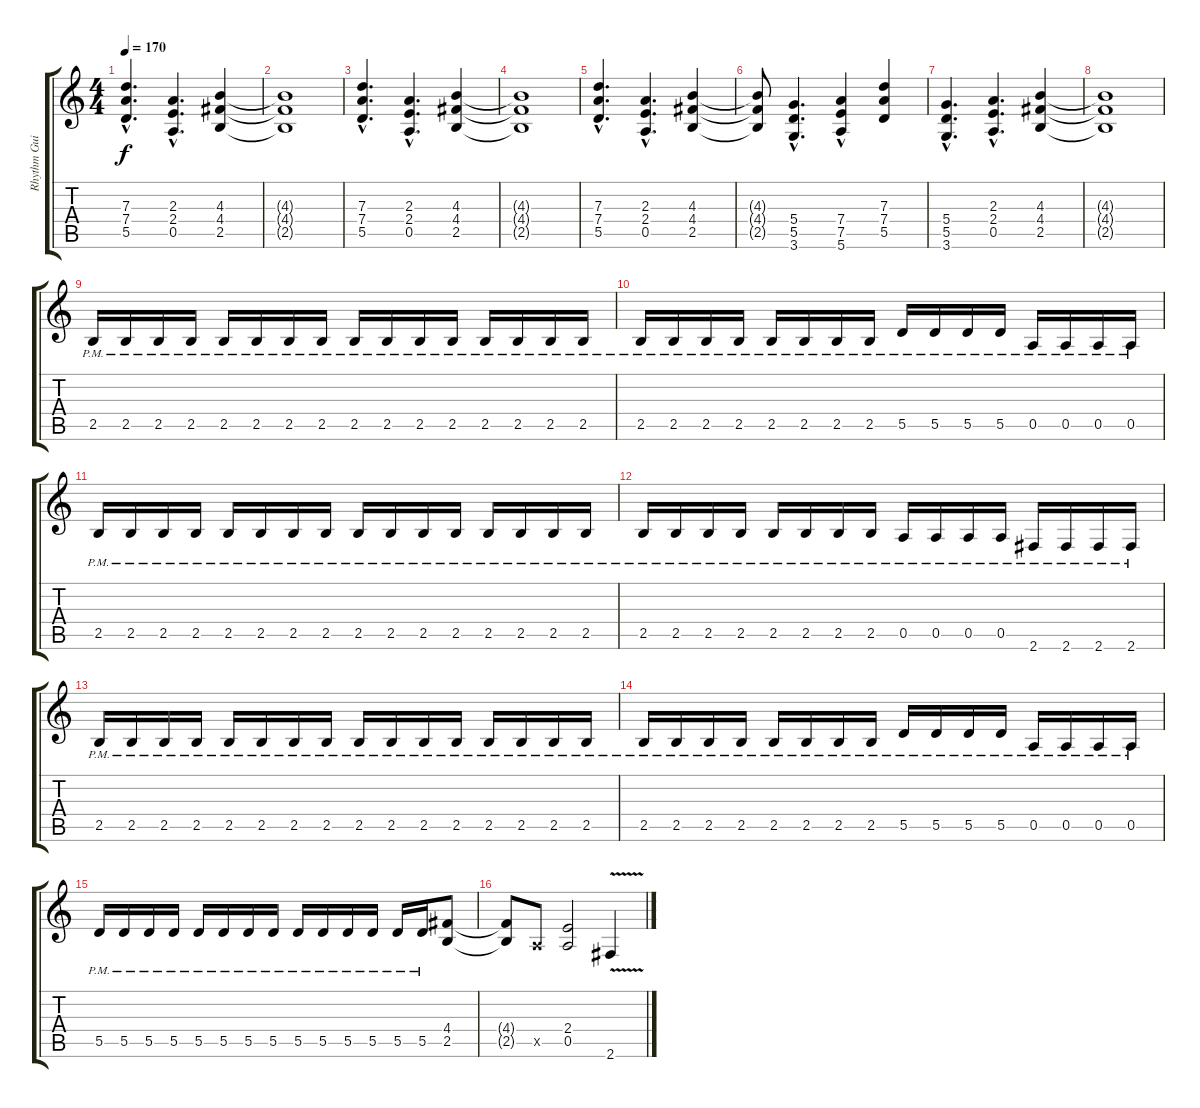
\track ("Rhythm Guitar" "Rhythm Gui") {instrument distortionguitar}
\staff {score tabs}
\tuning (E4 B3 G3 D3 A2 E2) {hide}
\ts (4 4)
\tempo 170
\clef g2
\ks c
(7.3{hac} 7.4{hac} 5.5{hac}).4{d dy f} (2.3{hac} 2.4{hac} 0.5{hac}).4{d} (4.3 4.4 2.5).4 |
(4.3{t} 4.4{t} 2.5{t}).1 |
(7.3{hac} 7.4{hac} 5.5{hac}).4{d} (2.3{hac} 2.4{hac} 0.5{hac}).4{d} (4.3 4.4 2.5).4 |
(4.3{t} 4.4{t} 2.5{t}).1 |
(7.3{hac} 7.4{hac} 5.5{hac}).4{d} (2.3{hac} 2.4{hac} 0.5{hac}).4{d} (4.3 4.4 2.5).4 |
(4.3{t} 4.4{t} 2.5{t}).8 (5.4{hac} 5.5{hac} 3.6{hac}).4{d} (7.4{hac} 7.5 5.6).4 (7.3 7.4 5.5).4 |
(5.4{hac} 5.5{hac} 3.6{hac}).4{d} (2.3{hac} 2.4{hac} 0.5{hac}).4{d} (4.3 4.4 2.5).4 |
(4.3{t} 4.4{t} 2.5{t}).1 |
2.5{pm}.16 2.5{pm}.16 2.5{pm}.16 2.5{pm}.16 2.5{pm}.16 2.5{pm}.16 2.5{pm}.16 2.5{pm}.16 2.5{pm}.16 2.5{pm}.16 2.5{pm}.16 2.5{pm}.16 2.5{pm}.16 2.5{pm}.16 2.5{pm}.16 2.5{pm}.16 |
2.5{pm}.16 2.5{pm}.16 2.5{pm}.16 2.5{pm}.16 2.5{pm}.16 2.5{pm}.16 2.5{pm}.16 2.5{pm}.16 5.5{pm}.16 5.5{pm}.16 5.5{pm}.16 5.5{pm}.16 0.5{pm}.16 0.5{pm}.16 0.5{pm}.16 0.5{pm}.16 |
2.5{pm}.16 2.5{pm}.16 2.5{pm}.16 2.5{pm}.16 2.5{pm}.16 2.5{pm}.16 2.5{pm}.16 2.5{pm}.16 2.5{pm}.16 2.5{pm}.16 2.5{pm}.16 2.5{pm}.16 2.5{pm}.16 2.5{pm}.16 2.5{pm}.16 2.5{pm}.16 |
2.5{pm}.16 2.5{pm}.16 2.5{pm}.16 2.5{pm}.16 2.5{pm}.16 2.5{pm}.16 2.5{pm}.16 2.5{pm}.16 0.5{pm}.16 0.5{pm}.16 0.5{pm}.16 0.5{pm}.16 2.6{pm}.16 2.6{pm}.16 2.6{pm}.16 2.6{pm}.16 |
2.5{pm}.16 2.5{pm}.16 2.5{pm}.16 2.5{pm}.16 2.5{pm}.16 2.5{pm}.16 2.5{pm}.16 2.5{pm}.16 2.5{pm}.16 2.5{pm}.16 2.5{pm}.16 2.5{pm}.16 2.5{pm}.16 2.5{pm}.16 2.5{pm}.16 2.5{pm}.16 |
2.5{pm}.16 2.5{pm}.16 2.5{pm}.16 2.5{pm}.16 2.5{pm}.16 2.5{pm}.16 2.5{pm}.16 2.5{pm}.16 5.5{pm}.16 5.5{pm}.16 5.5{pm}.16 5.5{pm}.16 0.5{pm}.16 0.5{pm}.16 0.5{pm}.16 0.5{pm}.16 |
5.5{pm}.16 5.5{pm}.16 5.5{pm}.16 5.5{pm}.16 5.5{pm}.16 5.5{pm}.16 5.5{pm}.16 5.5{pm}.16 5.5{pm}.16 5.5{pm}.16 5.5{pm}.16 5.5{pm}.16 5.5{pm}.16 5.5{pm}.16 (4.4 2.5).8 |
(4.4{t} 2.5{t}).8 0.5{x}.8 (2.4 0.5).2 2.6{v}.4
